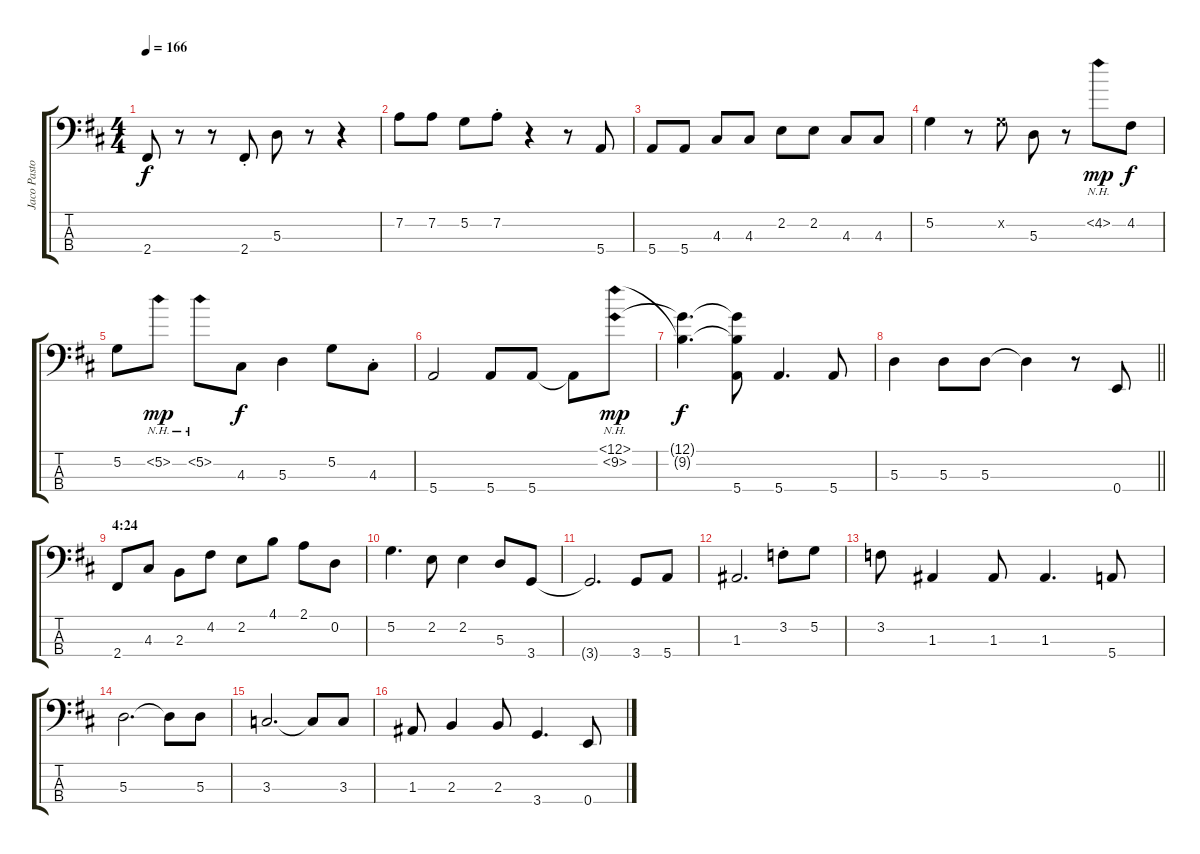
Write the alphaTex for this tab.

\track ("Jaco Pastorius" "Jaco Pasto") {instrument fretlessbass}
\staff {score tabs}
\tuning (G2 D2 A1 E1) {hide}
\ts (4 4)
\tempo 166
\clef f4
\ks d
2.4.8{dy f} r.8 r.8 2.4{st}.8 5.3.8 r.8 r.4 |
7.2.8 7.2.8 5.2.8 7.2{st}.8 r.4 r.8 5.4.8 |
5.4.8 5.4.8 4.3.8 4.3.8 2.2.8 2.2.8 4.3.8 4.3.8 |
5.2.4 r.8 5.2{x}.8 5.3.8 r.8 4.2{nh}.8{dy mp} 4.2.8{dy f} |
5.2.8 5.2{nh}.8{dy mp} 5.2{nh}.8 4.3.8{dy f} 5.3.4 5.2.8 4.3{st}.8 |
5.4.2 5.4.8 5.4.8 5.4{t}.8 (12.1{nh} 9.2{nh}).8{dy mp} |
(12.1{t} 9.2{t}).4{d dy f} (12.1{t} 9.2{t} 5.4).8 5.4.4{d} 5.4.8 |
\barLineRight lightlight
5.3.4 5.3.8 5.3.8 5.3{t}.4 r.8 0.4.8 |
\section ("" "4:24")
2.4.8 4.3.8 2.3.8 4.2.8 2.2.8 4.1.8 2.1.8 0.2.8 |
5.2.4{d} 2.2.8 2.2.4 5.3.8 3.4.8 |
3.4{t}.2{d} 3.4.8 5.4.8 |
1.3.2{d} 3.2{st}.8 5.2.8 |
3.2.8 1.3.4 1.3.8 1.3.4{d} 5.4.8 |
5.3.2{d} 5.3{t}.8 5.3.8 |
3.3.2{d} 3.3{t}.8 3.3.8 |
1.3.8 2.3.4 2.3.8 3.4.4{d} 0.4.8
